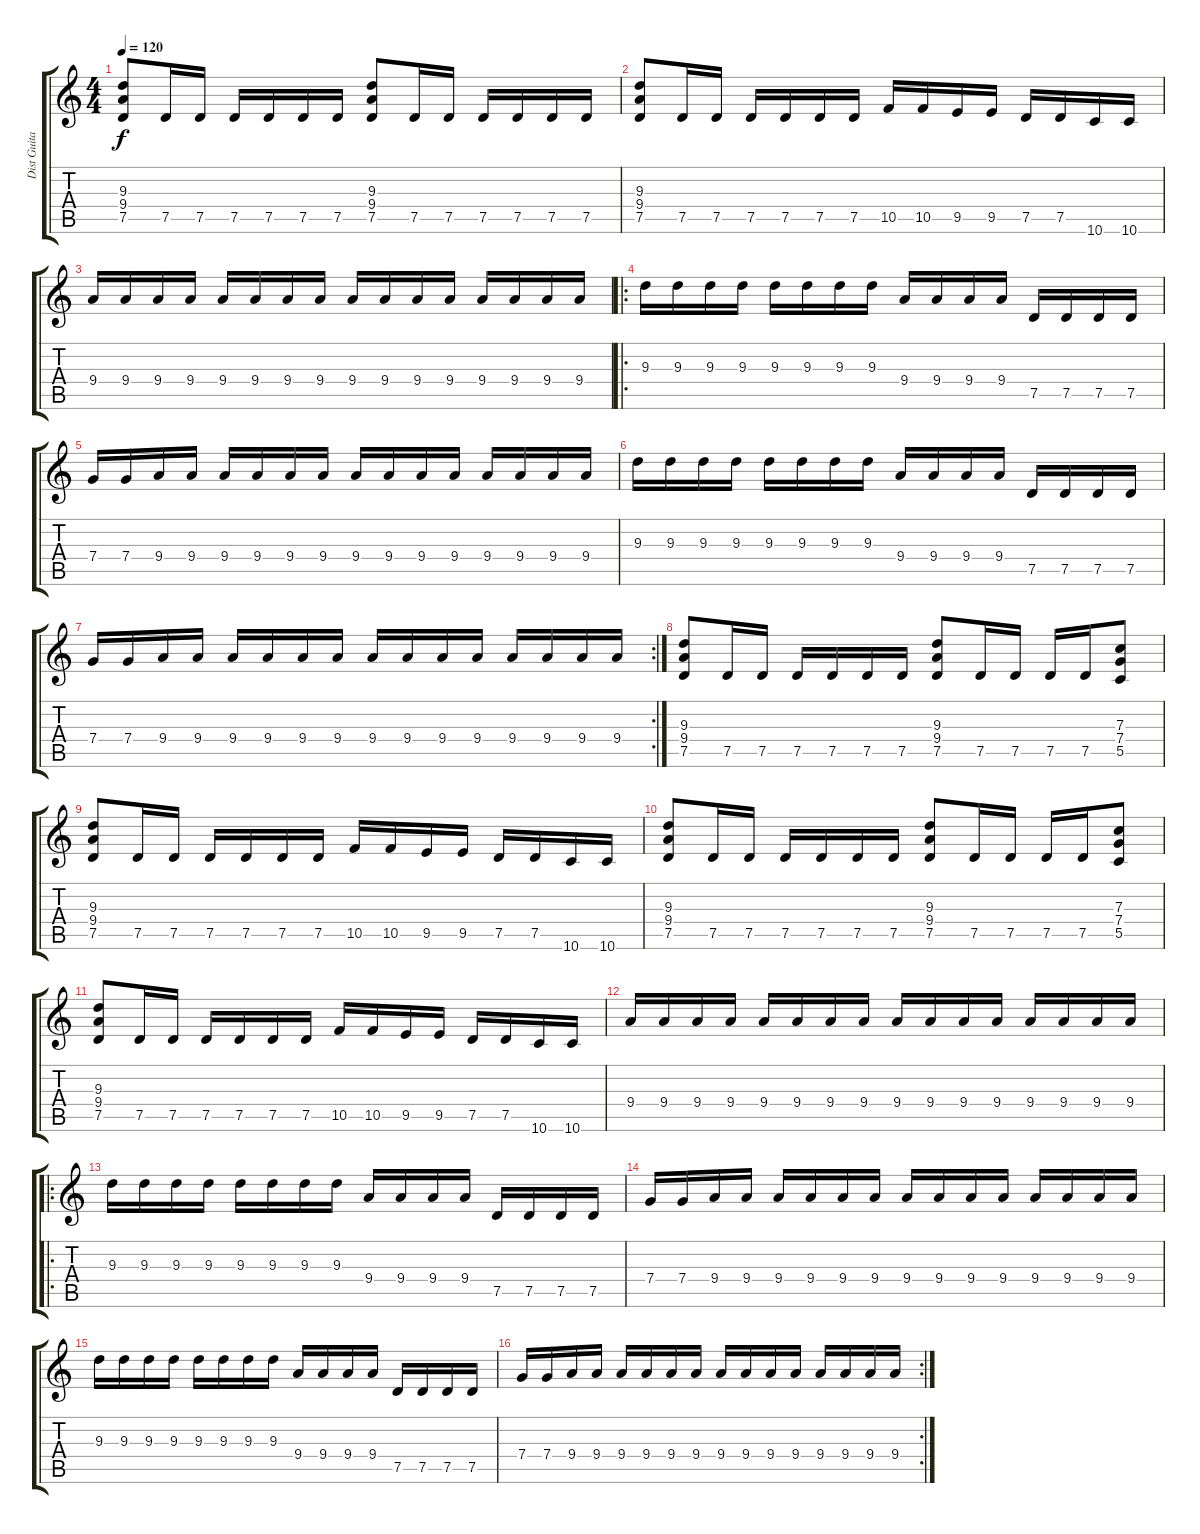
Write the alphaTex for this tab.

\track ("Dist Guitar I" "Dist Guita") {instrument distortionguitar}
\staff {score tabs}
\tuning (D4 A3 F3 C3 G2 D2) {hide}
\ts (4 4)
\tempo 120
\clef g2
\ks c
(9.3 9.4 7.5).8{dy f} 7.5.16 7.5.16 7.5.16 7.5.16 7.5.16 7.5.16 (9.3 9.4 7.5).8 7.5.16 7.5.16 7.5.16 7.5.16 7.5.16 7.5.16 |
(9.3 9.4 7.5).8 7.5.16 7.5.16 7.5.16 7.5.16 7.5.16 7.5.16 10.5.16 10.5.16 9.5.16 9.5.16 7.5.16 7.5.16 10.6.16 10.6.16 |
9.4.16 9.4.16 9.4.16 9.4.16 9.4.16 9.4.16 9.4.16 9.4.16 9.4.16 9.4.16 9.4.16 9.4.16 9.4.16 9.4.16 9.4.16 9.4.16 |
\ro
9.3.16 9.3.16 9.3.16 9.3.16 9.3.16 9.3.16 9.3.16 9.3.16 9.4.16 9.4.16 9.4.16 9.4.16 7.5.16 7.5.16 7.5.16 7.5.16 |
7.4.16 7.4.16 9.4.16 9.4.16 9.4.16 9.4.16 9.4.16 9.4.16 9.4.16 9.4.16 9.4.16 9.4.16 9.4.16 9.4.16 9.4.16 9.4.16 |
9.3.16 9.3.16 9.3.16 9.3.16 9.3.16 9.3.16 9.3.16 9.3.16 9.4.16 9.4.16 9.4.16 9.4.16 7.5.16 7.5.16 7.5.16 7.5.16 |
\rc 2
7.4.16 7.4.16 9.4.16 9.4.16 9.4.16 9.4.16 9.4.16 9.4.16 9.4.16 9.4.16 9.4.16 9.4.16 9.4.16 9.4.16 9.4.16 9.4.16 |
(9.3 9.4 7.5).8 7.5.16 7.5.16 7.5.16 7.5.16 7.5.16 7.5.16 (9.3 9.4 7.5).8 7.5.16 7.5.16 7.5.16 7.5.16 (7.3 7.4 5.5).8 |
(9.3 9.4 7.5).8 7.5.16 7.5.16 7.5.16 7.5.16 7.5.16 7.5.16 10.5.16 10.5.16 9.5.16 9.5.16 7.5.16 7.5.16 10.6.16 10.6.16 |
(9.3 9.4 7.5).8 7.5.16 7.5.16 7.5.16 7.5.16 7.5.16 7.5.16 (9.3 9.4 7.5).8 7.5.16 7.5.16 7.5.16 7.5.16 (7.3 7.4 5.5).8 |
(9.3 9.4 7.5).8 7.5.16 7.5.16 7.5.16 7.5.16 7.5.16 7.5.16 10.5.16 10.5.16 9.5.16 9.5.16 7.5.16 7.5.16 10.6.16 10.6.16 |
9.4.16 9.4.16 9.4.16 9.4.16 9.4.16 9.4.16 9.4.16 9.4.16 9.4.16 9.4.16 9.4.16 9.4.16 9.4.16 9.4.16 9.4.16 9.4.16 |
\ro
9.3.16 9.3.16 9.3.16 9.3.16 9.3.16 9.3.16 9.3.16 9.3.16 9.4.16 9.4.16 9.4.16 9.4.16 7.5.16 7.5.16 7.5.16 7.5.16 |
7.4.16 7.4.16 9.4.16 9.4.16 9.4.16 9.4.16 9.4.16 9.4.16 9.4.16 9.4.16 9.4.16 9.4.16 9.4.16 9.4.16 9.4.16 9.4.16 |
9.3.16 9.3.16 9.3.16 9.3.16 9.3.16 9.3.16 9.3.16 9.3.16 9.4.16 9.4.16 9.4.16 9.4.16 7.5.16 7.5.16 7.5.16 7.5.16 |
\rc 2
7.4.16 7.4.16 9.4.16 9.4.16 9.4.16 9.4.16 9.4.16 9.4.16 9.4.16 9.4.16 9.4.16 9.4.16 9.4.16 9.4.16 9.4.16 9.4.16
